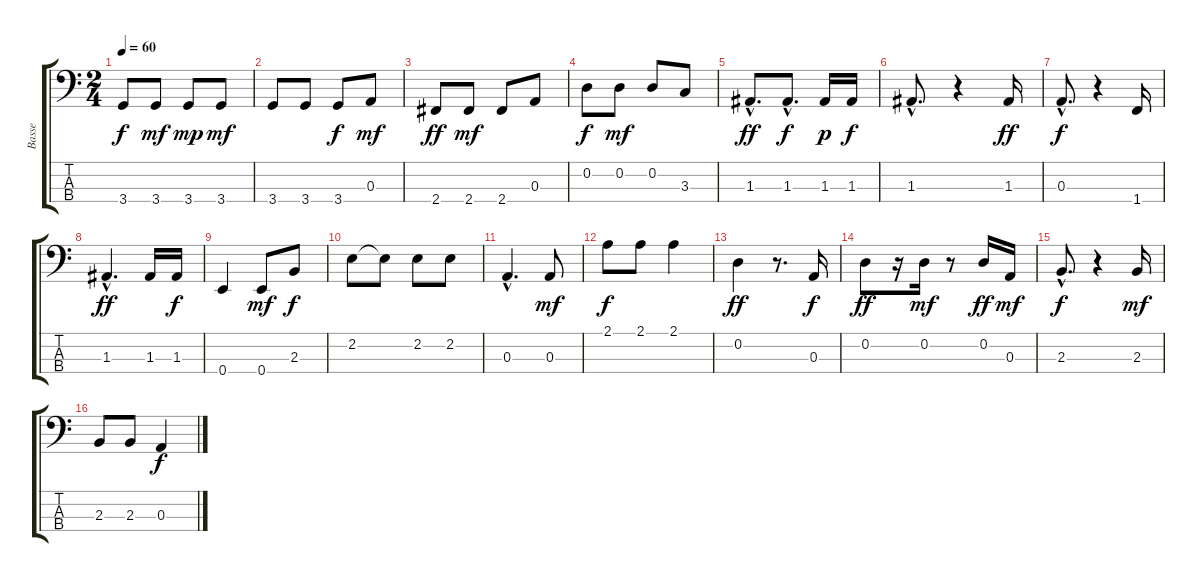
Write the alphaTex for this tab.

\track ("Basse" "Basse") {instrument electricbassfinger}
\staff {score tabs}
\tuning (G2 D2 A1 E1) {hide}
\ts (2 4)
\tempo 60
\clef f4
\ks c
3.4.8{dy f} 3.4.8{dy mf} 3.4.8{dy mp} 3.4.8{dy mf} |
3.4.8 3.4.8 3.4.8{dy f} 0.3.8{dy mf} |
2.4.8{dy ff} 2.4.8{dy mf} 2.4.8 0.3.8 |
0.2.8{dy f} 0.2.8{dy mf} 0.2.8 3.3.8 |
1.3{hac}.8{d dy ff} 1.3{hac}.8{d dy f} 1.3.16{dy p} 1.3.16{dy f} |
1.3{hac}.8{d} r.4 1.3.16{dy ff} |
0.3{hac}.8{d dy f} r.4 1.4.16 |
1.3{hac}.4{d dy ff} 1.3.16 1.3.16{dy f} |
0.4.4 0.4.8{dy mf} 2.3.8{dy f} |
2.2.8 2.2{t}.8 2.2.8 2.2.8 |
0.3{hac}.4{d} 0.3.8{dy mf} |
2.1.8{dy f} 2.1.8 2.1.4 |
0.2.4{dy ff} r.8{d} 0.3.16{dy f} |
0.2.8{dy ff} r.16 0.2.16{dy mf} r.8 0.2.16{dy ff} 0.3.16{dy mf} |
2.3{hac}.8{d dy f} r.4 2.3.16{dy mf} |
2.3.8 2.3.8 0.3.4{dy f}
